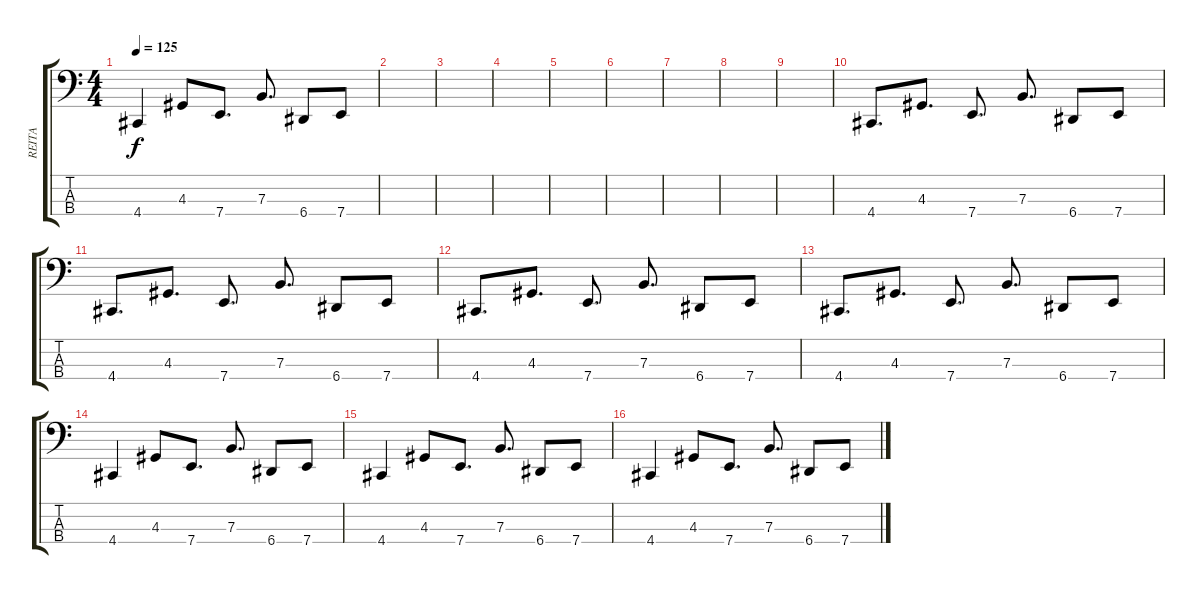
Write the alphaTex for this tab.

\track ("REITA" "REITA") {instrument synthbass2}
\staff {score tabs}
\tuning (D2 A1 E1 A0) {hide}
\ts (4 4)
\tempo 125
\clef f4
\ks c
4.4.4{dy f} 4.3.8 7.4.8{d} 7.3.8{d} 6.4.8 7.4.8 |
|
|
|
|
|
|
|
|
4.4.8{d instrument electricbassfinger} 4.3.8{d} 7.4.8{d} 7.3.8{d} 6.4.8 7.4.8 |
4.4.8{d} 4.3.8{d} 7.4.8{d} 7.3.8{d} 6.4.8 7.4.8 |
4.4.8{d} 4.3.8{d} 7.4.8{d} 7.3.8{d} 6.4.8 7.4.8 |
4.4.8{d} 4.3.8{d} 7.4.8{d} 7.3.8{d} 6.4.8 7.4.8 |
4.4.4 4.3.8 7.4.8{d} 7.3.8{d} 6.4.8 7.4.8 |
4.4.4 4.3.8 7.4.8{d} 7.3.8{d} 6.4.8 7.4.8 |
4.4.4 4.3.8 7.4.8{d} 7.3.8{d} 6.4.8 7.4.8
